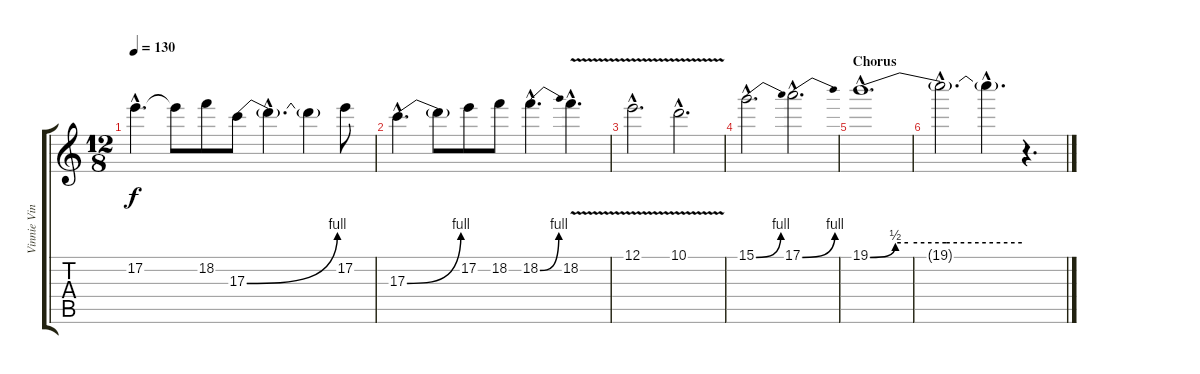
\track ("Vinnie Vincent - lead guitar" "Vinnie Vin") {instrument distortionguitar}
\staff {score tabs}
\tuning (E4 B3 G3 D3 A2 E2) {hide}
\ts (12 8)
\tempo 130
\clef g2
\ks c
17.2{hac}.4{d dy f} 17.2{t}.8 18.2.8 17.3{be (bend 0 0 60 4)}.8 17.3{hac t}.4{d} 17.3{t}.4 17.2.8 |
17.3{be (bend 0 0 60 4) hac}.4{d} 17.3{t}.8 17.2.8 18.2.8 18.2{be (bend 0 0 60 4) hac}.4{d} 18.2{v hac}.4{d} |
12.1{v hac}.2{d} 10.1{v hac}.2{d} |
15.1{be (bend 0 0 60 4) hac}.2{d} 17.1{be (bend 0 0 60 4) hac}.2{d} |
\section ("" "Chorus")
19.1{be (custom 0 0 10 2 15 2 30 2 60 2) hac}.1{d} |
19.1{hac t}.2{d} 19.1{hac t}.4{d} r.4{d}
